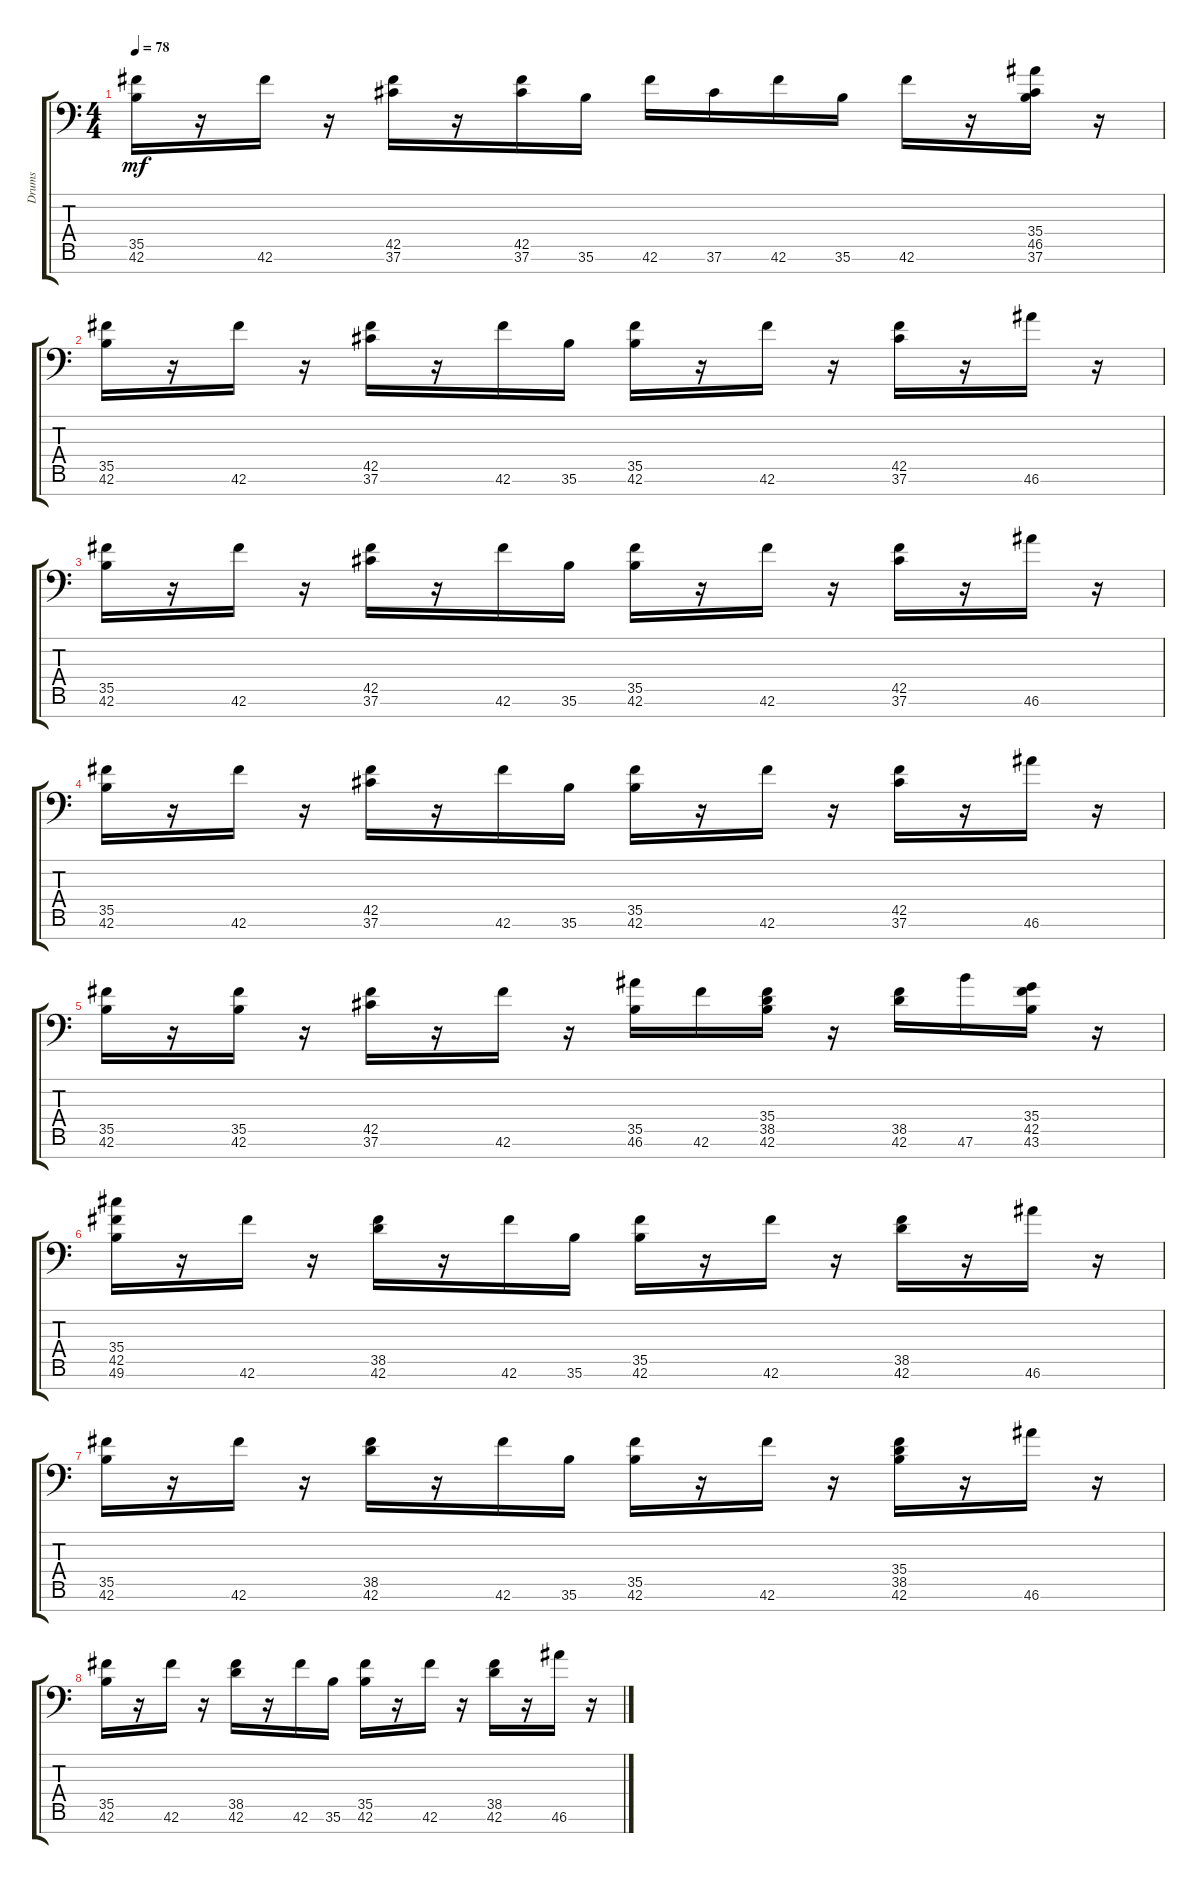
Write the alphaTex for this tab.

\track ("Drums               " "Drums     ") {instrument acousticgrandpiano}
\staff {score tabs}
\tuning (C-1 C-1 C-1 C-1 C-1 C-1 C-1) {hide}
\ts (4 4)
\tempo 78
\clef f4
\ks c
(35.5 42.6).16{dy mf} r.16 42.6.16 r.16 (42.5 37.6).16 r.16 (42.5 37.6).16 35.6.16 42.6.16 37.6.16 42.6.16 35.6.16 42.6.16 r.16 (35.4 46.5 37.6).16 r.16 |
(35.5 42.6).16 r.16 42.6.16 r.16 (42.5 37.6).16 r.16 42.6.16 35.6.16 (35.5 42.6).16 r.16 42.6.16 r.16 (42.5 37.6).16 r.16 46.6.16 r.16 |
(35.5 42.6).16 r.16 42.6.16 r.16 (42.5 37.6).16 r.16 42.6.16 35.6.16 (35.5 42.6).16 r.16 42.6.16 r.16 (42.5 37.6).16 r.16 46.6.16 r.16 |
(35.5 42.6).16 r.16 42.6.16 r.16 (42.5 37.6).16 r.16 42.6.16 35.6.16 (35.5 42.6).16 r.16 42.6.16 r.16 (42.5 37.6).16 r.16 46.6.16 r.16 |
(35.5 42.6).16 r.16 (35.5 42.6).16 r.16 (42.5 37.6).16 r.16 42.6.16 r.16 (35.5 46.6).16 42.6.16 (35.4 38.5 42.6).16 r.16 (38.5 42.6).16 47.6.16 (35.4 42.5 43.6).16 r.16 |
(35.4 42.5 49.6).16 r.16 42.6.16 r.16 (38.5 42.6).16 r.16 42.6.16 35.6.16 (35.5 42.6).16 r.16 42.6.16 r.16 (38.5 42.6).16 r.16 46.6.16 r.16 |
(35.5 42.6).16 r.16 42.6.16 r.16 (38.5 42.6).16 r.16 42.6.16 35.6.16 (35.5 42.6).16 r.16 42.6.16 r.16 (35.4 38.5 42.6).16 r.16 46.6.16 r.16 |
(35.5 42.6).16 r.16 42.6.16 r.16 (38.5 42.6).16 r.16 42.6.16 35.6.16 (35.5 42.6).16 r.16 42.6.16 r.16 (38.5 42.6).16 r.16 46.6.16 r.16
